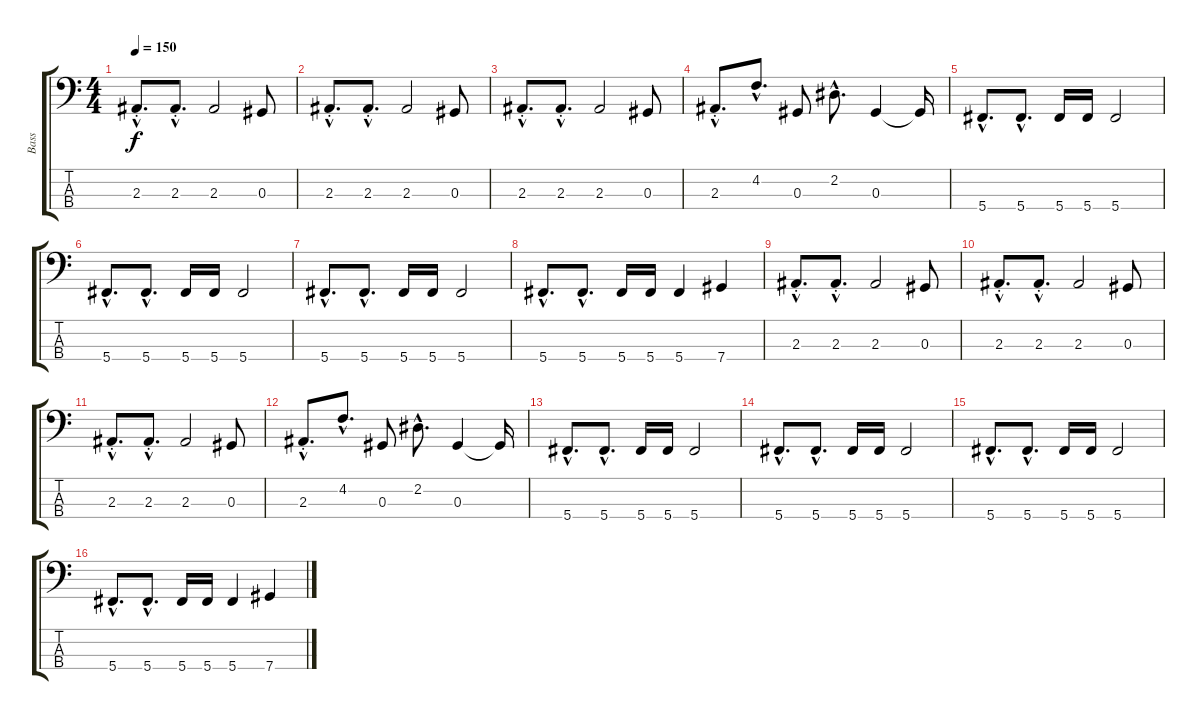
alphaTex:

\track ("Bass" "Bass") {instrument electricbassfinger}
\staff {score tabs}
\tuning (Gb2 Db2 Ab1 Db1) {hide}
\ts (4 4)
\tempo 150
\clef f4
\ks c
2.3{hac st}.8{d dy f} 2.3{hac st}.8{d} 2.3.2 0.3.8 |
2.3{hac st}.8{d} 2.3{hac st}.8{d} 2.3.2 0.3.8 |
2.3{hac st}.8{d} 2.3{hac st}.8{d} 2.3.2 0.3.8 |
2.3{hac st}.8{d} 4.2{hac}.8{d} 0.3.8 2.2{hac}.8{d} 0.3.4 0.3{t}.16 |
5.4{hac}.8{d} 5.4{hac}.8{d} 5.4.16 5.4.16 5.4.2 |
5.4{hac}.8{d} 5.4{hac}.8{d} 5.4.16 5.4.16 5.4.2 |
5.4{hac}.8{d} 5.4{hac}.8{d} 5.4.16 5.4.16 5.4.2 |
5.4{hac}.8{d} 5.4{hac}.8{d} 5.4.16 5.4.16 5.4.4 7.4.4 |
2.3{hac st}.8{d} 2.3{hac st}.8{d} 2.3.2 0.3.8 |
2.3{hac st}.8{d} 2.3{hac st}.8{d} 2.3.2 0.3.8 |
2.3{hac st}.8{d} 2.3{hac st}.8{d} 2.3.2 0.3.8 |
2.3{hac st}.8{d} 4.2{hac}.8{d} 0.3.8 2.2{hac}.8{d} 0.3.4 0.3{t}.16 |
5.4{hac}.8{d} 5.4{hac}.8{d} 5.4.16 5.4.16 5.4.2 |
5.4{hac}.8{d} 5.4{hac}.8{d} 5.4.16 5.4.16 5.4.2 |
5.4{hac}.8{d} 5.4{hac}.8{d} 5.4.16 5.4.16 5.4.2 |
5.4{hac}.8{d} 5.4{hac}.8{d} 5.4.16 5.4.16 5.4.4 7.4.4
